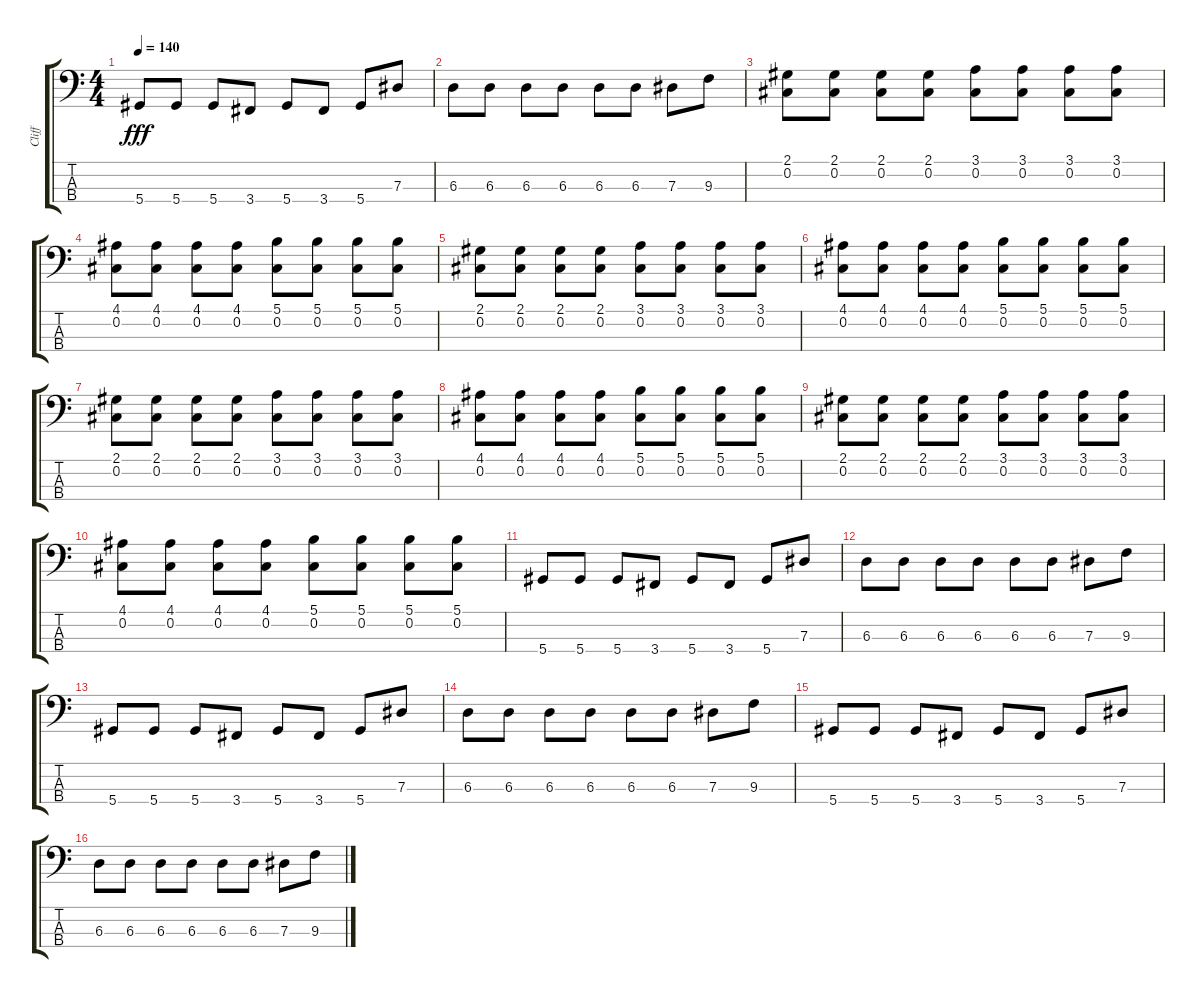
\track ("Cliff" "Cliff") {instrument electricbasspick}
\staff {score tabs}
\tuning (Gb2 Db2 Ab1 Eb1) {hide}
\ts (4 4)
\tempo 140
\clef f4
\ks c
5.4.8{dy fff} 5.4.8 5.4.8 3.4.8 5.4.8 3.4.8 5.4.8 7.3.8 |
6.3.8 6.3.8 6.3.8 6.3.8 6.3.8 6.3.8 7.3.8 9.3.8 |
(2.1 0.2).8 (2.1 0.2).8 (2.1 0.2).8 (2.1 0.2).8 (3.1 0.2).8 (3.1 0.2).8 (3.1 0.2).8 (3.1 0.2).8 |
(4.1 0.2).8 (4.1 0.2).8 (4.1 0.2).8 (4.1 0.2).8 (5.1 0.2).8 (5.1 0.2).8 (5.1 0.2).8 (5.1 0.2).8 |
(2.1 0.2).8 (2.1 0.2).8 (2.1 0.2).8 (2.1 0.2).8 (3.1 0.2).8 (3.1 0.2).8 (3.1 0.2).8 (3.1 0.2).8 |
(4.1 0.2).8 (4.1 0.2).8 (4.1 0.2).8 (4.1 0.2).8 (5.1 0.2).8 (5.1 0.2).8 (5.1 0.2).8 (5.1 0.2).8 |
(2.1 0.2).8 (2.1 0.2).8 (2.1 0.2).8 (2.1 0.2).8 (3.1 0.2).8 (3.1 0.2).8 (3.1 0.2).8 (3.1 0.2).8 |
(4.1 0.2).8 (4.1 0.2).8 (4.1 0.2).8 (4.1 0.2).8 (5.1 0.2).8 (5.1 0.2).8 (5.1 0.2).8 (5.1 0.2).8 |
(2.1 0.2).8 (2.1 0.2).8 (2.1 0.2).8 (2.1 0.2).8 (3.1 0.2).8 (3.1 0.2).8 (3.1 0.2).8 (3.1 0.2).8 |
(4.1 0.2).8 (4.1 0.2).8 (4.1 0.2).8 (4.1 0.2).8 (5.1 0.2).8 (5.1 0.2).8 (5.1 0.2).8 (5.1 0.2).8 |
5.4.8 5.4.8 5.4.8 3.4.8 5.4.8 3.4.8 5.4.8 7.3.8 |
6.3.8 6.3.8 6.3.8 6.3.8 6.3.8 6.3.8 7.3.8 9.3.8 |
5.4.8 5.4.8 5.4.8 3.4.8 5.4.8 3.4.8 5.4.8 7.3.8 |
6.3.8 6.3.8 6.3.8 6.3.8 6.3.8 6.3.8 7.3.8 9.3.8 |
5.4.8 5.4.8 5.4.8 3.4.8 5.4.8 3.4.8 5.4.8 7.3.8 |
6.3.8 6.3.8 6.3.8 6.3.8 6.3.8 6.3.8 7.3.8 9.3.8
